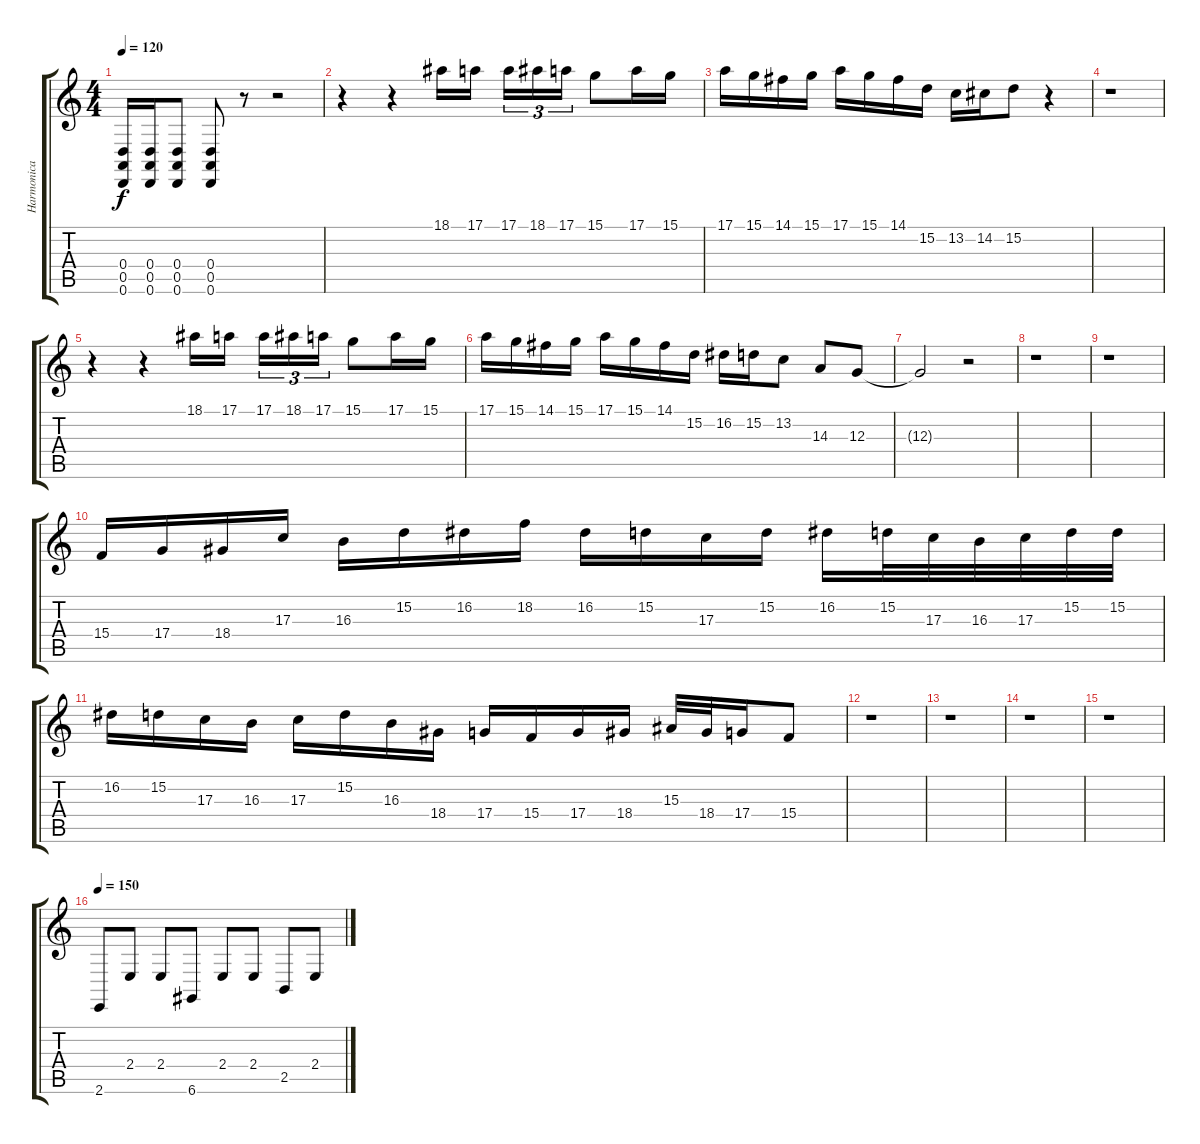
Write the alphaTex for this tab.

\track ("Harmonica" "Harmonica") {instrument harmonica}
\staff {score tabs}
\tuning (E4 B3 G3 D3 A2 D2) {hide}
\ts (4 4)
\tempo 120
\clef g2
\ks c
(0.4 0.5 0.6).16{dy f instrument harmonica} (0.4 0.5 0.6).16 (0.4 0.5 0.6).8 (0.4 0.5 0.6).8 r.8 r.2 |
r.4 r.4 18.1.16 17.1.16 17.1.16{tu (3 2)} 18.1.16{tu (3 2)} 17.1.16{tu (3 2)} 15.1.8 17.1.16 15.1.16 |
17.1.16 15.1.16 14.1.16 15.1.16 17.1.16 15.1.16 14.1.16 15.2.16 13.2.16 14.2.16 15.2.8 r.4 |
r.1 |
r.4 r.4 18.1.16 17.1.16 17.1.16{tu (3 2)} 18.1.16{tu (3 2)} 17.1.16{tu (3 2)} 15.1.8 17.1.16 15.1.16 |
17.1.16 15.1.16 14.1.16 15.1.16 17.1.16 15.1.16 14.1.16 15.2.16 16.2.16 15.2.16 13.2.8 14.3.8 12.3.8 |
12.3{t}.2 r.2 |
r.1 |
r.1 |
15.4.16 17.4.16 18.4.16 17.3.16 16.3.16 15.2.16 16.2.16 18.2.16 16.2.16 15.2.16 17.3.16 15.2.16 16.2.16 15.2.32 17.3.32 16.3.32 17.3.32 15.2.32 15.2.32 |
16.2.16 15.2.16 17.3.16 16.3.16 17.3.16 15.2.16 16.3.16 18.4.16 17.4.16 15.4.16 17.4.16 18.4.16 15.3.32 18.4.32 17.4.16 15.4.8 |
r.1 |
r.1 |
r.1 |
r.1 |
\tempo 150
2.6.8{volume 7} 2.4.8 2.4.8 6.6.8 2.4.8 2.4.8 2.5.8 2.4.8
